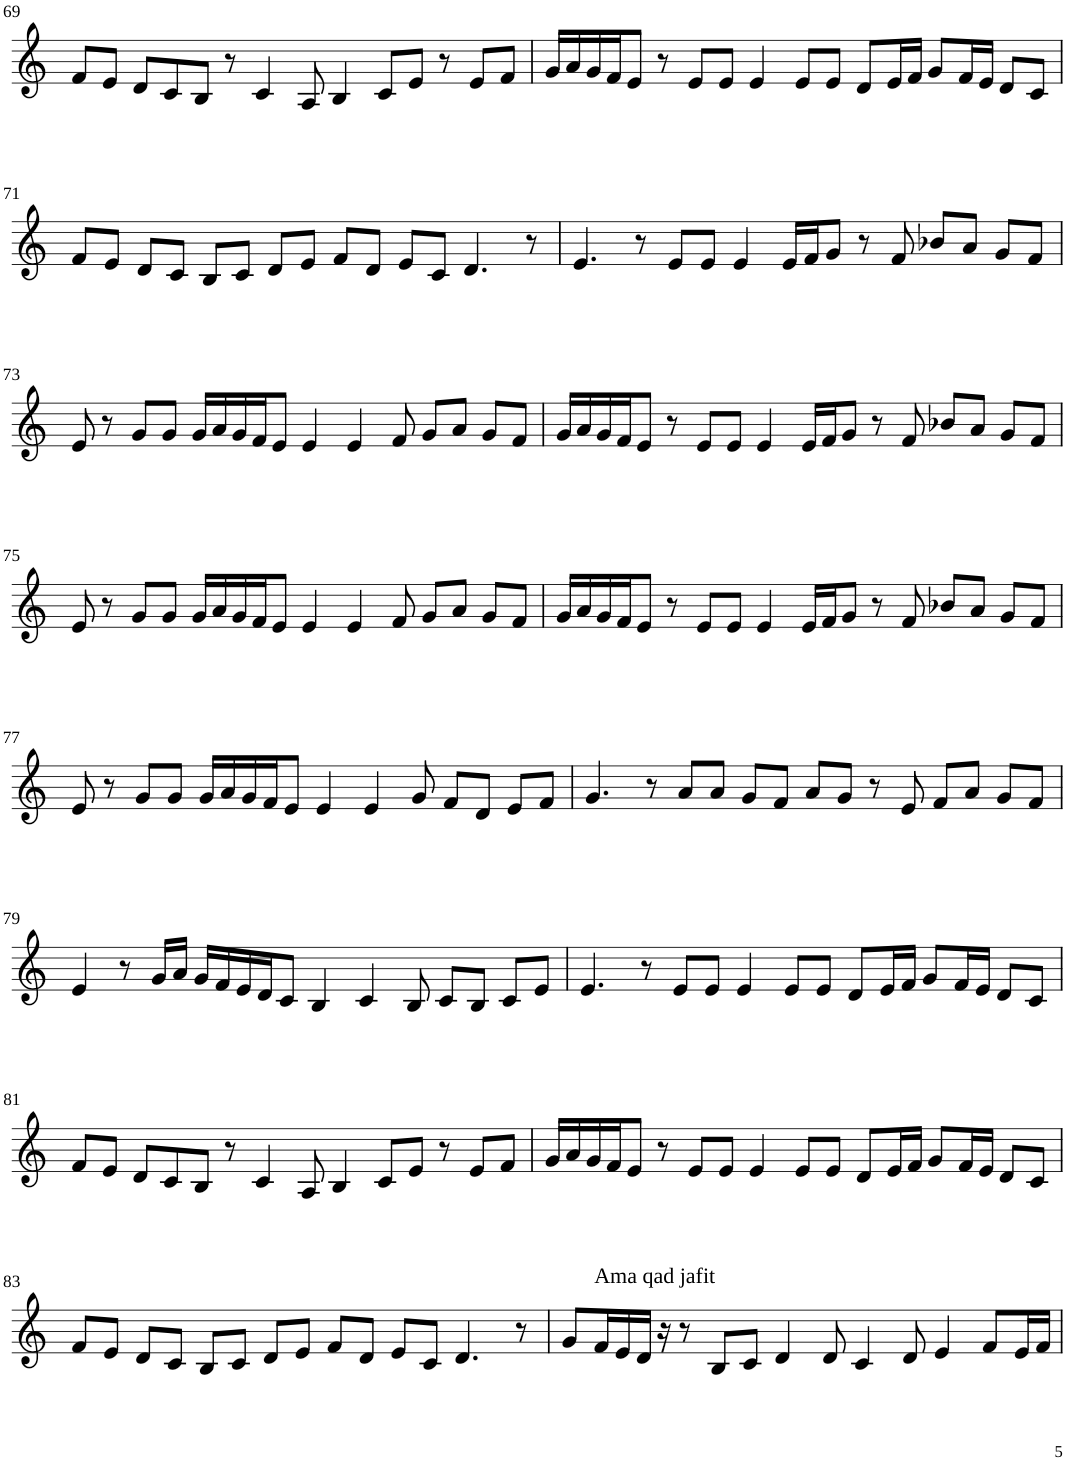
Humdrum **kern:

**kern
*part1
*staff1
*I"Violin
!!LO:PB:g=z
*clefG2
*k[]
*M8/4
=69
8f/L
8e/J
8d/L
8c/
8B/J
8r
4c/
8A/
4B/
8c/L
8e/J
8r
8e/L
8f/J
=70
16g/LL
16a/
16g/
16f/J
8e/J
8r
8e/L
8e/J
4e/
8e/L
8e/J
8d/L
16e/L
16f/JJ
8g/L
16f/L
16e/JJ
8d/L
8c/J
!!LO:LB:g=z
=71
8f/L
8e/J
8d/L
8c/J
8B/L
8c/J
8d/L
8e/J
8f/L
8d/J
8e/L
8c/J
4.d/
8r
=72
4.e/
8r
8e/L
8e/J
4e/
16e/LL
16f/J
8g/J
8r
8f/
8b-X/L
8a/J
8g/L
8f/J
!!LO:LB:g=z
=73
8e/
8r
8g/L
8g/J
16g/LL
16a/
16g/
16f/J
8e/J
4e/
4e/
8f/
8g/L
8a/J
8g/L
8f/J
=74
16g/LL
16a/
16g/
16f/J
8e/J
8r
8e/L
8e/J
4e/
16e/LL
16f/J
8g/J
8r
8f/
8b-X/L
8a/J
8g/L
8f/J
!!LO:LB:g=z
=75
8e/
8r
8g/L
8g/J
16g/LL
16a/
16g/
16f/J
8e/J
4e/
4e/
8f/
8g/L
8a/J
8g/L
8f/J
=76
16g/LL
16a/
16g/
16f/J
8e/J
8r
8e/L
8e/J
4e/
16e/LL
16f/J
8g/J
8r
8f/
8b-X/L
8a/J
8g/L
8f/J
!!LO:LB:g=z
=77
8e/
8r
8g/L
8g/J
16g/LL
16a/
16g/
16f/J
8e/J
4e/
4e/
8g/
8f/L
8d/J
8e/L
8f/J
=78
4.g/
8r
8a/L
8a/J
8g/L
8f/J
8a/L
8g/J
8r
8e/
8f/L
8a/J
8g/L
8f/J
!!LO:LB:g=z
=79
4e/
8r
16g/LL
16a/JJ
16g/LL
16f/
16e/
16d/J
8c/J
4B/
4c/
8B/
8c/L
8B/J
8c/L
8e/J
=80
4.e/
8r
8e/L
8e/J
4e/
8e/L
8e/J
8d/L
16e/L
16f/JJ
8g/L
16f/L
16e/JJ
8d/L
8c/J
!!LO:LB:g=z
=81
8f/L
8e/J
8d/L
8c/
8B/J
8r
4c/
8A/
4B/
8c/L
8e/J
8r
8e/L
8f/J
=82
16g/LL
16a/
16g/
16f/J
8e/J
8r
8e/L
8e/J
4e/
8e/L
8e/J
8d/L
16e/L
16f/JJ
8g/L
16f/L
16e/JJ
8d/L
8c/J
!!LO:LB:g=z
=83
8f/L
8e/J
8d/L
8c/J
8B/L
8c/J
8d/L
8e/J
8f/L
8d/J
8e/L
8c/J
4.d/
8r
=84
8g/L
!LO:TX:a:t=Ama qad jafit
16f/L
16e/
16d/JJ
16r
8r
8B/L
8c/J
4d/
8d/
4c/
8d/
4e/
8f/L
16e/L
16f/JJ
=
*-
